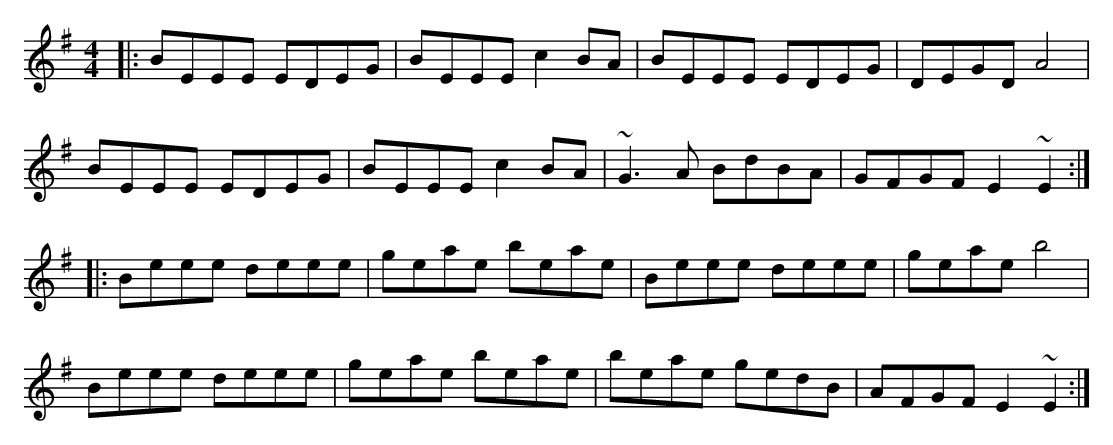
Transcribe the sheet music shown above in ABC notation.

X:1
M:4/4
K:Emin
|:BEEE EDEG|BEEE c2 BA|BEEE EDEG|DEGD A4|
BEEE EDEG|BEEE c2 BA|'~G3 A BdBA|GFGF E2~E2:|
|:Beee deee|geae beae|Beee deee|geae b4|
Beee deee|geae beae|beae gedB|AFGF E2~E2:|
